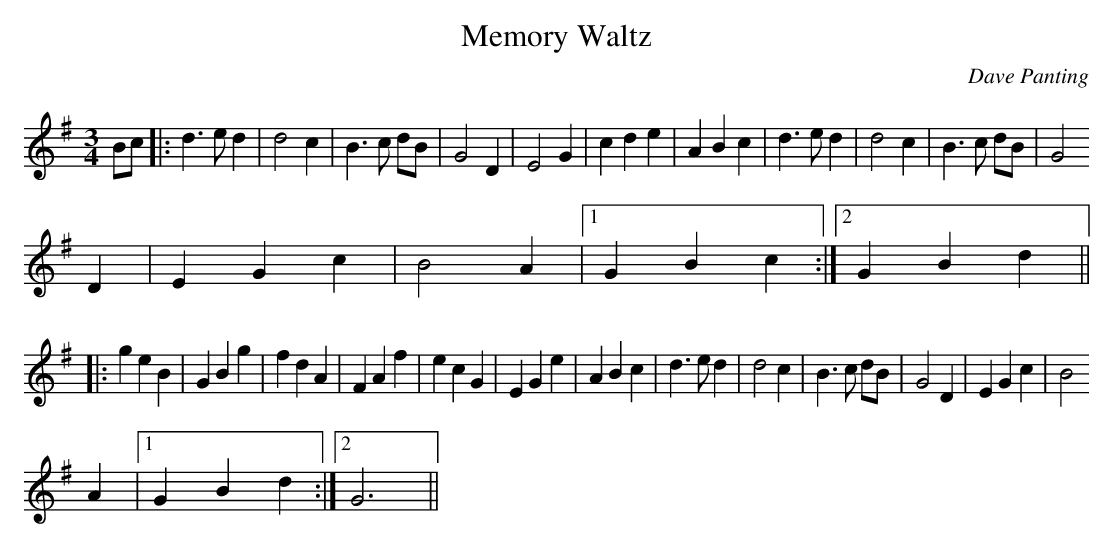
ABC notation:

X:1
T:Memory Waltz
M:3/4
L:1/4
C:Dave Panting
K:G
B/2c/2|:d>e d|d2 c|B>c d/2B/2|G2 D|E2 G|cde|ABc|d>e d|d2 c|B>c d/2B/2|G2
D|EGc|B2 A|1GBc:|2GBd||
|:geB|GBg|fdA|FAf|ecG|EGe|ABc|d>e d|d2 c|B>c d/2B/2|G2 D|EGc|B2
A|1GBd:|2G3||
